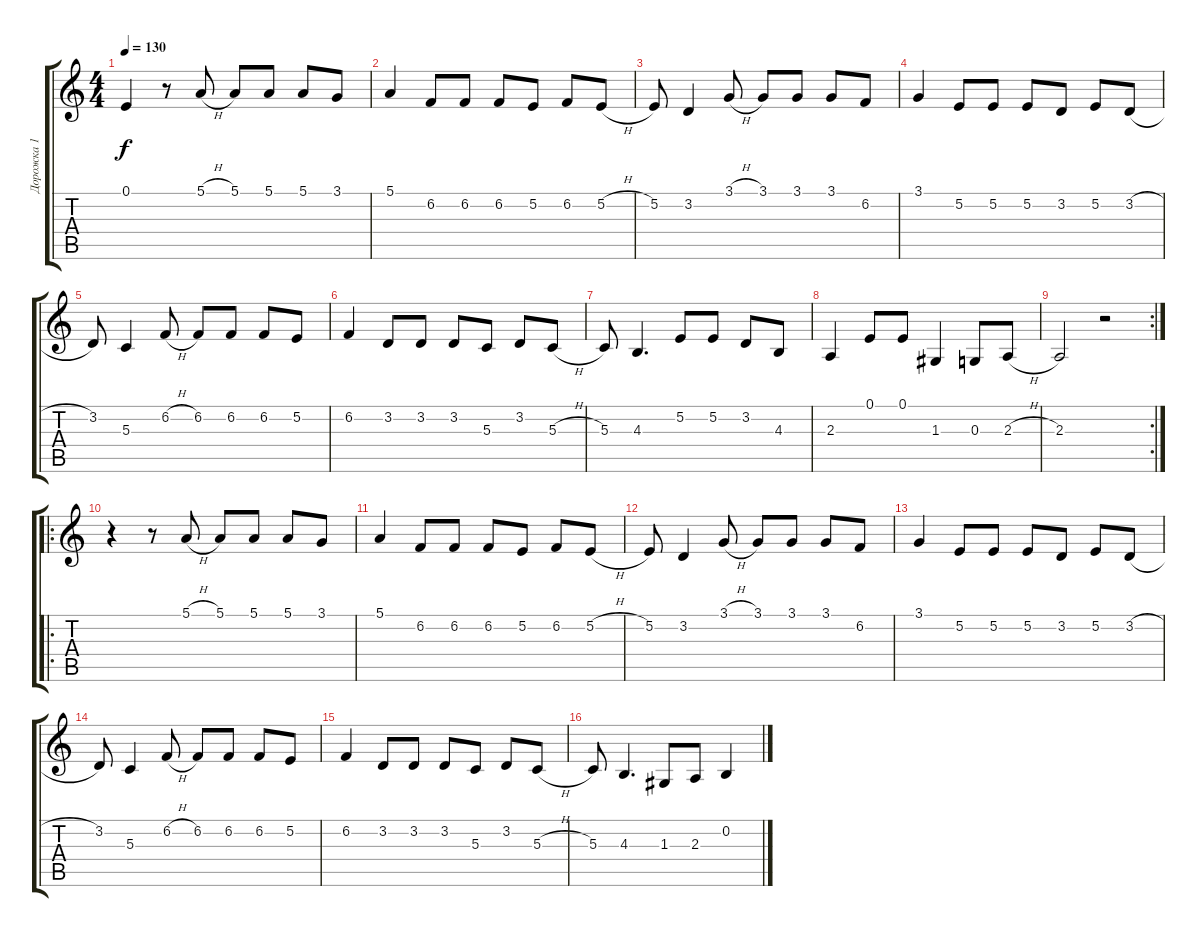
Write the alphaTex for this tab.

\track ("Дорожка 1" "Дорожка 1") {instrument acousticgrandpiano}
\staff {score tabs}
\tuning (E4 B3 G3 D3 A2 E2) {hide}
\ts (4 4)
\tempo 130
\clef g2
\ks c
0.1.4{dy f} r.8 5.1{h}.8 5.1.8 5.1.8 5.1.8 3.1.8 |
5.1.4 6.2.8 6.2.8 6.2.8 5.2.8 6.2.8 5.2{h}.8 |
5.2.8 3.2.4 3.1{h}.8 3.1.8 3.1.8 3.1.8 6.2.8 |
3.1.4 5.2.8 5.2.8 5.2.8 3.2.8 5.2.8 3.2{h}.8 |
3.2.8 5.3.4 6.2{h}.8 6.2.8 6.2.8 6.2.8 5.2.8 |
6.2.4 3.2.8 3.2.8 3.2.8 5.3.8 3.2.8 5.3{h}.8 |
5.3.8 4.3.4{d} 5.2.8 5.2.8 3.2.8 4.3.8 |
2.3.4 0.1.8 0.1.8 1.3.4 0.3.8 2.3{h}.8 |
\rc 2
2.3.2 r.2 |
\ro
r.4 r.8 5.1{h}.8 5.1.8 5.1.8 5.1.8 3.1.8 |
5.1.4 6.2.8 6.2.8 6.2.8 5.2.8 6.2.8 5.2{h}.8 |
5.2.8 3.2.4 3.1{h}.8 3.1.8 3.1.8 3.1.8 6.2.8 |
3.1.4 5.2.8 5.2.8 5.2.8 3.2.8 5.2.8 3.2{h}.8 |
3.2.8 5.3.4 6.2{h}.8 6.2.8 6.2.8 6.2.8 5.2.8 |
6.2.4 3.2.8 3.2.8 3.2.8 5.3.8 3.2.8 5.3{h}.8 |
5.3.8 4.3.4{d} 1.3.8 2.3.8 0.2.4
